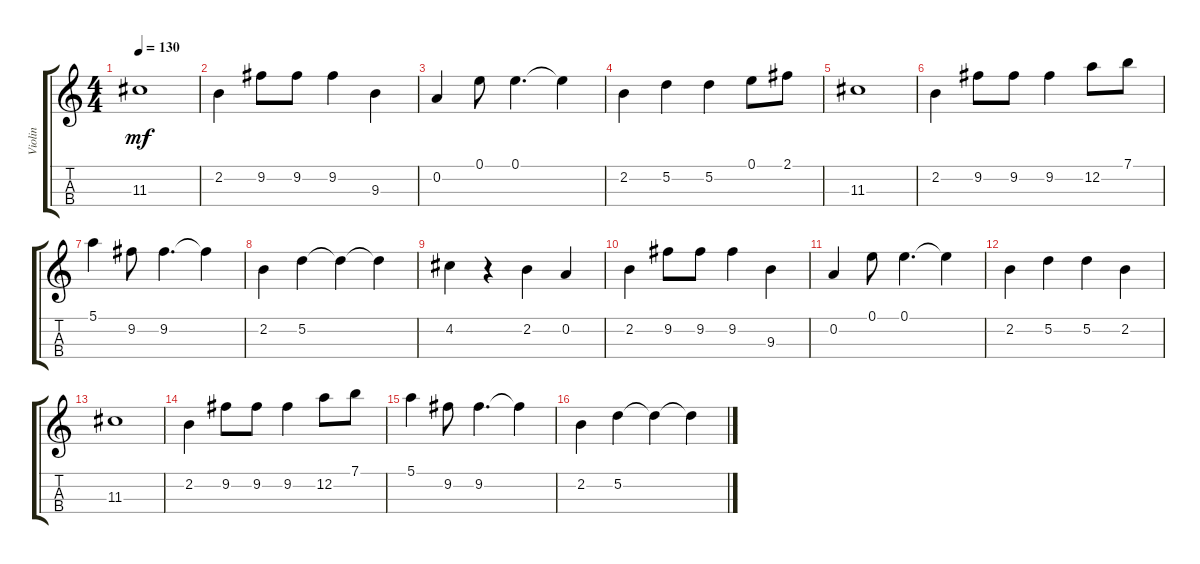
\track ("Violin" "Violin") {instrument violin}
\staff {score tabs}
\tuning (E5 A4 D4 G3) {hide}
\ts (4 4)
\tempo 130
\clef g2
\ks c
11.3.1{dy mf} |
2.2.4 9.2.8 9.2.8 9.2.4 9.3.4 |
0.2.4 0.1.8 0.1.4{d} 0.1{t}.4 |
2.2.4 5.2.4 5.2.4 0.1.8 2.1.8 |
11.3.1 |
2.2.4 9.2.8 9.2.8 9.2.4 12.2.8 7.1.8 |
5.1.4 9.2.8 9.2.4{d} 9.2{t}.4 |
2.2.4 5.2.4 5.2{t}.4 5.2{t}.4 |
4.2.4 r.4 2.2.4 0.2.4 |
2.2.4 9.2.8 9.2.8 9.2.4 9.3.4 |
0.2.4 0.1.8 0.1.4{d} 0.1{t}.4 |
2.2.4 5.2.4 5.2.4 2.2.4 |
11.3.1 |
2.2.4 9.2.8 9.2.8 9.2.4 12.2.8 7.1.8 |
5.1.4 9.2.8 9.2.4{d} 9.2{t}.4 |
2.2.4 5.2.4 5.2{t}.4 5.2{t}.4
